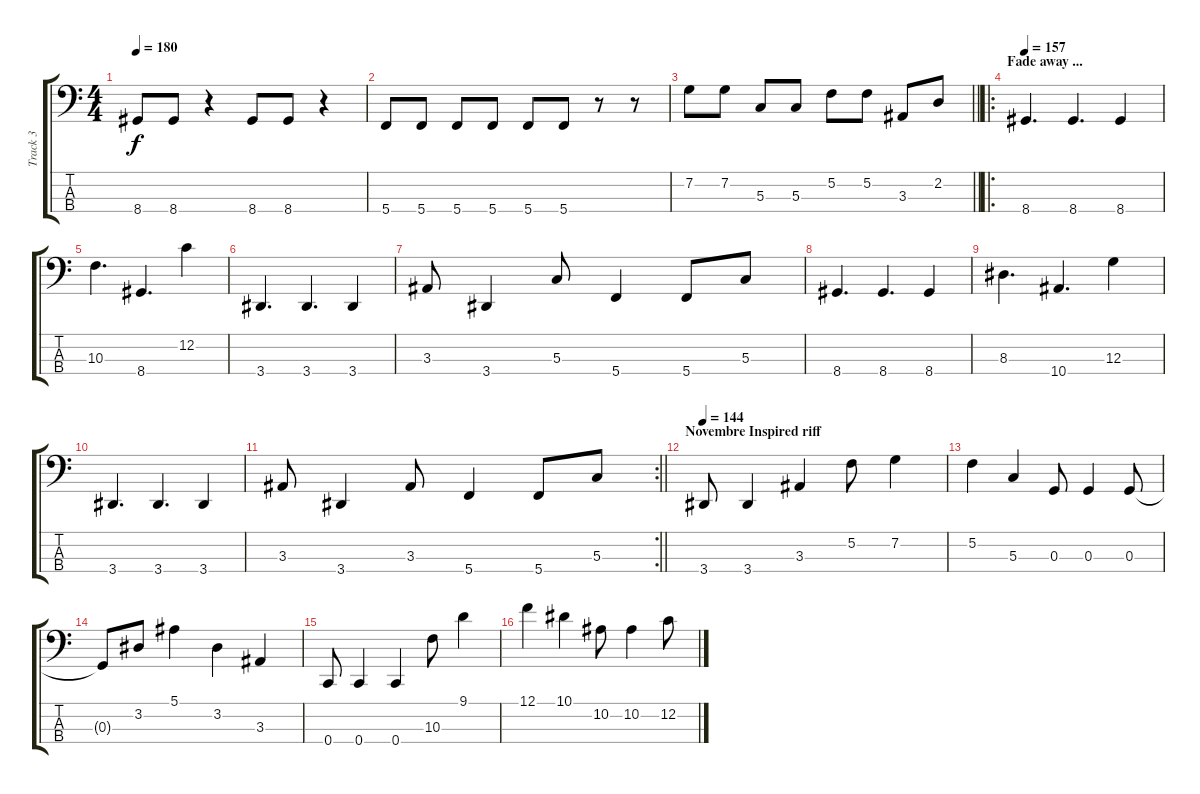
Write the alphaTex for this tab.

\track ("Track 3" "Track 3") {instrument electricbassfinger}
\staff {score tabs}
\tuning (F2 C2 G1 C1) {hide}
\ts (4 4)
\tempo 180
\clef f4
\ks c
8.4.8{dy f} 8.4.8 r.4 8.4.8 8.4.8 r.4 |
5.4.8 5.4.8 5.4.8 5.4.8 5.4.8 5.4.8 r.8 r.8 |
\barLineRight lightlight
7.2.8 7.2.8 5.3.8 5.3.8 5.2.8 5.2.8 3.3.8 2.2.8 |
\ro
\section ("" "Fade away ...")
\tempo 157
8.4.4{d} 8.4.4{d} 8.4.4 |
10.3.4{d} 8.4.4{d} 12.2.4 |
3.4.4{d} 3.4.4{d} 3.4.4 |
3.3.8 3.4.4 5.3.8 5.4.4 5.4.8 5.3.8 |
8.4.4{d} 8.4.4{d} 8.4.4 |
8.3.4{d} 10.4.4{d} 12.3.4 |
3.4.4{d} 3.4.4{d} 3.4.4 |
\rc 2
\barLineRight lightlight
3.3.8 3.4.4 3.3.8 5.4.4 5.4.8 5.3.8 |
\section ("" "Novembre Inspired riff")
\tempo 144
3.4.8 3.4.4 3.3.4 5.2.8 7.2.4 |
5.2.4 5.3.4 0.3.8 0.3.4 0.3.8 |
0.3{t}.8 3.2.8 5.1.4 3.2.4 3.3.4 |
0.4.8 0.4.4 0.4.4 10.3.8 9.1.4 |
12.1.4 10.1.4 10.2.8 10.2.4 12.2.8
